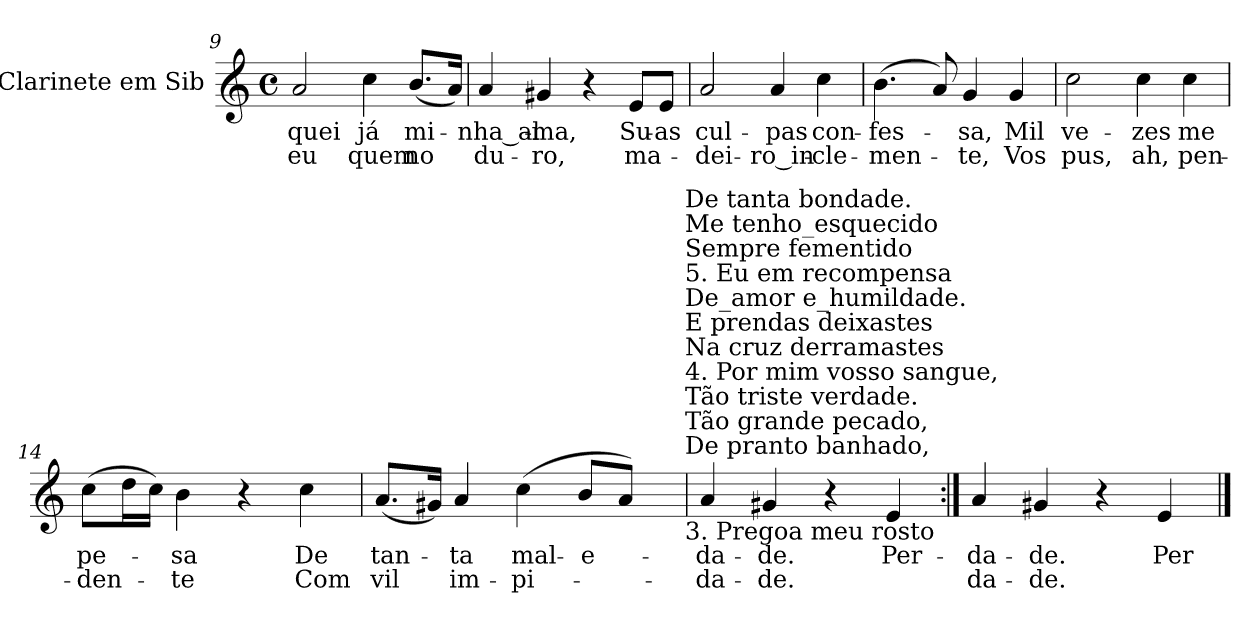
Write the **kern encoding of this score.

**kern	**text	**text
*part1	*part1	*part1
*staff1	*staff1	*staff1
*I"Clarinete em Sib	*	*
*I'Cl.	*	*
*clefG2	*	*
*ITrd1c2	*	*
*k[b-e-]	*	*
*g:	*	*
*M4/4	*	*
*met(c)	*	*
=9	=9	=9
!	!LO:LY:b:color=#000000	!LO:LY:b:color=#000000
2gi/	-quei	eu
!	!LO:LY:b:color=#000000	!LO:LY:b:color=#000000
4b-i\	já	quem
!	!LO:LY:b:color=#000000	!LO:LY:b:color=#000000
(8.ai/L	mi-	no
16gi/Jk)	.	.
=10	=10	=10
!	!LO:LY:b:color=#000000	!LO:LY:b:color=#000000
4gi/	-nha_al-	du-
!	!LO:LY:b:color=#000000	!LO:LY:b:color=#000000
4f#Xi/	-ma,	-ro,
4r	.	.
!	!LO:LY:b:color=#000000	!LO:LY:b:color=#000000
8di/L	Su-	ma-
!	!LO:LY:b:color=#000000	!
8di/J	-as	.
!!LO:LB:g=z
=11	=11	=11
!	!LO:LY:b:color=#000000	!LO:LY:b:color=#000000
2gi/	cul-	-dei-
!	!LO:LY:b:color=#000000	!LO:LY:b:color=#000000
4gi/	-pas	-ro_in-
!	!LO:LY:b:color=#000000	!LO:LY:b:color=#000000
4b-i\	con-	-cle-
=12	=12	=12
!	!LO:LY:b:color=#000000	!LO:LY:b:color=#000000
(4.ai\	-fes-	-men-
8gi/)	.	.
!	!LO:LY:b:color=#000000	!LO:LY:b:color=#000000
4fi/	-sa,	-te,
!	!LO:LY:b:color=#000000	!LO:LY:b:color=#000000
4fi/	Mil	Vos
=13	=13	=13
!	!LO:LY:b:color=#000000	!LO:LY:b:color=#000000
2b-i\	ve-	pus,
!	!LO:LY:b:color=#000000	!LO:LY:b:color=#000000
4b-i\	-zes	ah,
!	!LO:LY:b:color=#000000	!LO:LY:b:color=#000000
4b-i\	me	pen-
=14	=14	=14
!	!LO:LY:b:color=#000000	!LO:LY:b:color=#000000
(8b-i\L	pe-	-den-
16cci\L	.	.
16b-i\JJ)	.	.
!	!LO:LY:b:color=#000000	!LO:LY:b:color=#000000
4ai\	-sa	-te
4r	.	.
!	!LO:LY:b:color=#000000	!LO:LY:b:color=#000000
4b-i\	De	Com
!!LO:LB:g=z
=15	=15	=15
!	!LO:LY:b:color=#000000	!LO:LY:b:color=#000000
*^	*	*
(8.gi/L	2ryy	tan-	vil
16f#Xi/Jk)	.	.	.
!	!	!LO:LY:b:color=#000000	!LO:LY:b:color=#000000
4gi/	.	-ta	im-
!	!	!LO:LY:b:color=#000000	!LO:LY:b:color=#000000
(4b-i\	4ryy	mal-	-pi-
!	!	!LO:LY:b:color=#000000	!
8ai/L	8ryy	-e-	.
8gi/J)	16ryy	.	.
.	32ryy	.	.
.	64ryy	.	.
.	128...ryy	.	.
!	!LO:TX:b:t=3. Pregoa meu rosto	!	!
!	!LO:TX:t=De pranto banhado,	!	!
!	!LO:TX:t=Tão grande pecado,	!	!
!	!LO:TX:t=Tão triste verdade.	!	!
!	!LO:TX:t=4. Por mim vosso sangue,	!	!
!	!LO:TX:t=Na cruz derramastes	!	!
!	!LO:TX:t=E prendas deixastes	!	!
!	!LO:TX:t=De_amor e_humildade.	!	!
!	!LO:TX:t=5. Eu em recompensa	!	!
!	!LO:TX:t=Sempre fementido	!	!
!	!LO:TX:t=Me tenho_esquecido	!	!
!	!LO:TX:t=De tanta bondade.	!	!
.	1024ryy	.	.
*v	*v	*	*
=16	=16	=16
*^	*	*
!	!	!LO:LY:b:color=#000000	!LO:LY:b:color=#000000
*v	*v	*	*
4gi/	-da-	-da-
!	!LO:LY:b:color=#000000	!LO:LY:b:color=#000000
4f#Xi/	-de.	-de.
4r	.	.
!	!LO:LY:b:color=#000000	!
4di/	Per-	.
=17:|!	=17:|!	=17:|!
!	!LO:LY:b:color=#000000	!LO:LY:b:color=#000000
4gi/	-da-	da-
!	!LO:LY:b:color=#000000	!LO:LY:b:color=#000000
4f#Xi/	-de.	-de.
4r	.	.
!	!LO:LY:b:color=#000000	!
4di/	Per-	.
==	==	==
*-	*-	*-
